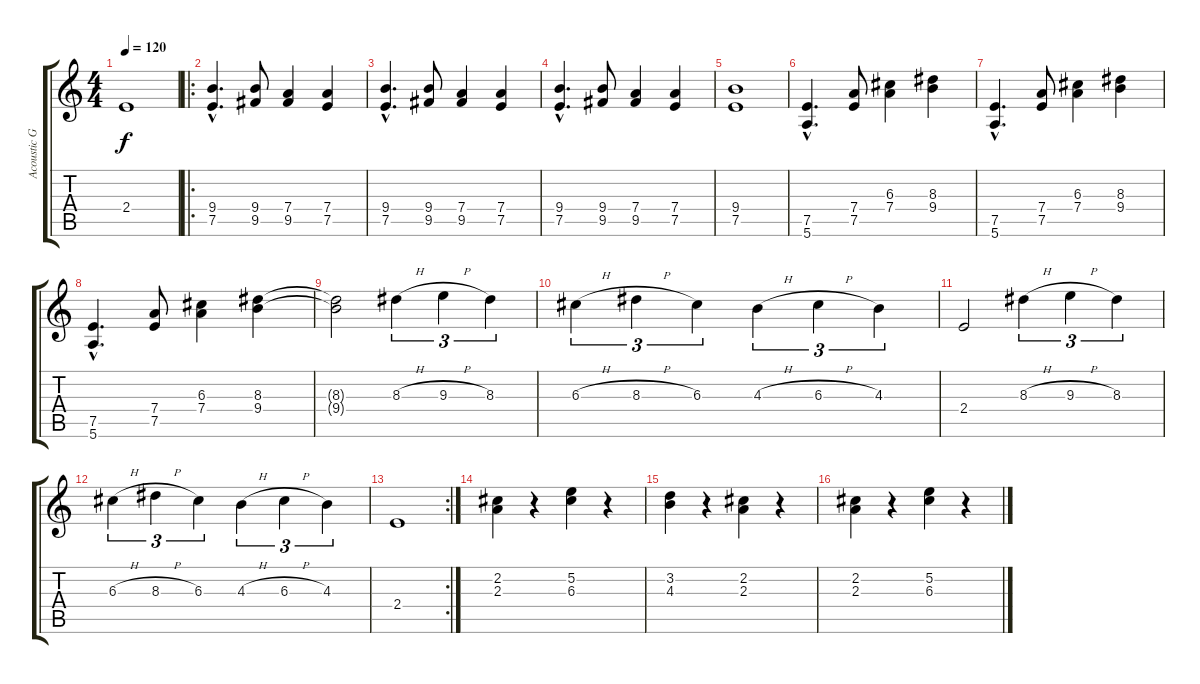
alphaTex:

\track ("Acoustic Guitar" "Acoustic G") {instrument acousticguitarnylon}
\staff {score tabs}
\tuning (E4 B3 G3 D3 A2 E2) {hide}
\ts (4 4)
\tempo 120
\clef g2
\ks c
2.4.1{dy f} |
\ro
(9.4{hac} 7.5{hac}).4{d} (9.4 9.5).8 (7.4 9.5).4 (7.4 7.5).4 |
(9.4{hac} 7.5{hac}).4{d} (9.4 9.5).8 (7.4 9.5).4 (7.4 7.5).4 |
(9.4{hac} 7.5{hac}).4{d} (9.4 9.5).8 (7.4 9.5).4 (7.4 7.5).4 |
(9.4 7.5).1 |
(7.5{hac} 5.6{hac}).4{d} (7.4 7.5).8 (6.3 7.4).4 (8.3 9.4).4 |
(7.5{hac} 5.6{hac}).4{d} (7.4 7.5).8 (6.3 7.4).4 (8.3 9.4).4 |
(7.5{hac} 5.6{hac}).4{d} (7.4 7.5).8 (6.3 7.4).4 (8.3 9.4).4 |
(8.3{t} 9.4{t}).2 8.3{h}.4{tu (3 2)} 9.3{h}.4{tu (3 2)} 8.3.4{tu (3 2)} |
6.3{h}.4{tu (3 2)} 8.3{h}.4{tu (3 2)} 6.3.4{tu (3 2)} 4.3{h}.4{tu (3 2)} 6.3{h}.4{tu (3 2)} 4.3.4{tu (3 2)} |
2.4.2 8.3{h}.4{tu (3 2)} 9.3{h}.4{tu (3 2)} 8.3.4{tu (3 2)} |
6.3{h}.4{tu (3 2)} 8.3{h}.4{tu (3 2)} 6.3.4{tu (3 2)} 4.3{h}.4{tu (3 2)} 6.3{h}.4{tu (3 2)} 4.3.4{tu (3 2)} |
\rc 2
2.4.1 |
(2.2 2.3).4 r.4 (5.2 6.3).4 r.4 |
(3.2 4.3).4 r.4 (2.2 2.3).4 r.4 |
(2.2 2.3).4 r.4 (5.2 6.3).4 r.4
